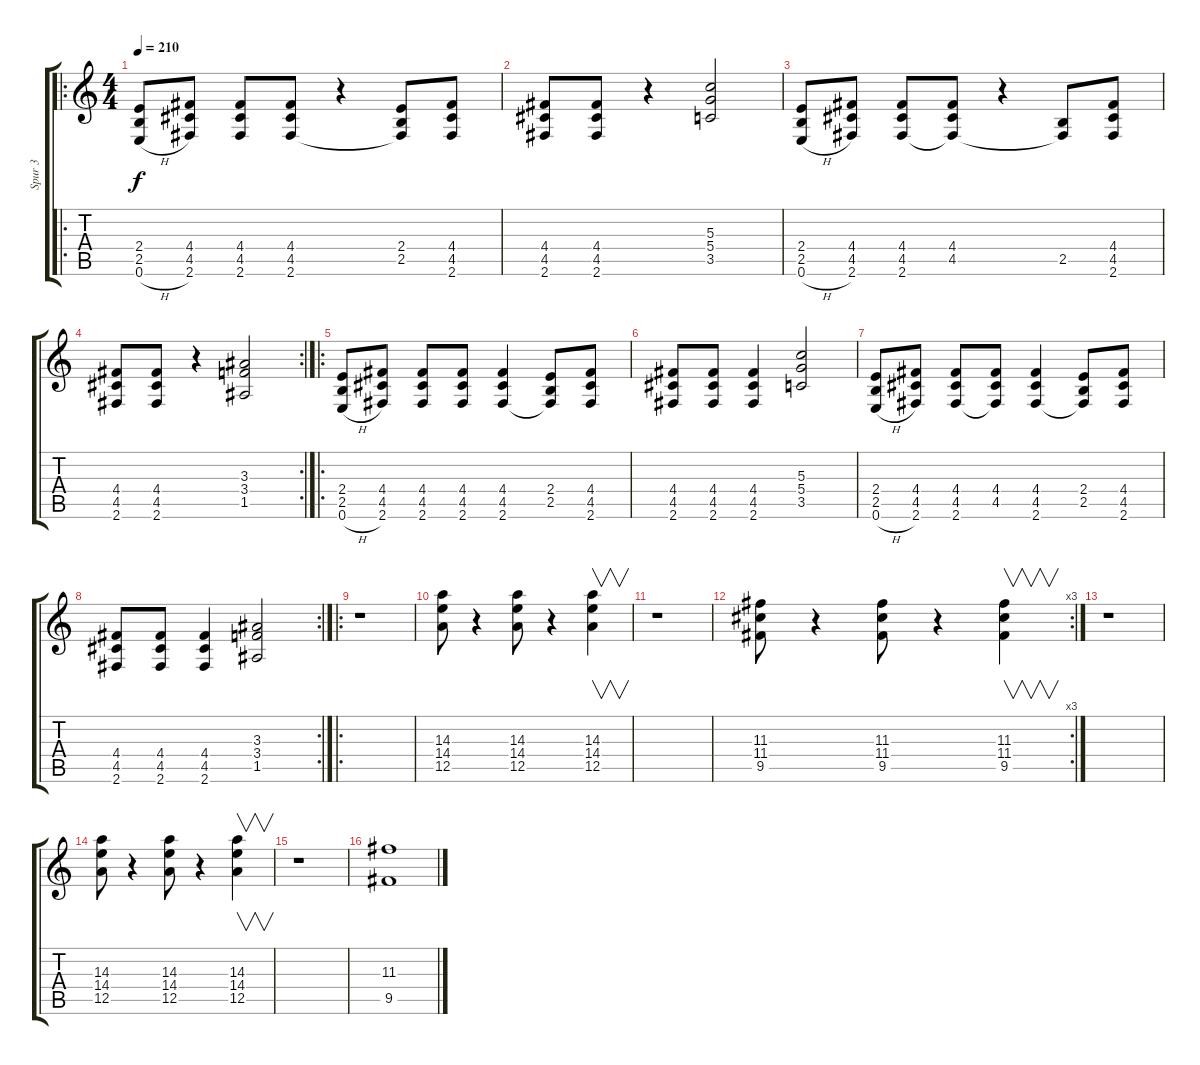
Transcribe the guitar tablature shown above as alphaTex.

\track ("Spur 3" "Spur 3") {instrument distortionguitar}
\staff {score tabs}
\tuning (E4 B3 G3 D3 A2 E2) {hide}
\ro
\ts (4 4)
\tempo 210
\clef g2
\ks c
(2.4 2.5 0.6{h}).8{dy f instrument distortionguitar} (4.4 4.5 2.6).8 (4.4 4.5 2.6).8 (4.4 4.5 2.6).8 r.4 (2.4 2.5 2.6{t}).8 (4.4 4.5 2.6).8 |
(4.4 4.5 2.6).8 (4.4 4.5 2.6).8 r.4 (5.3 5.4 3.5).2 |
(2.4 2.5 0.6{h}).8 (4.4 4.5 2.6).8 (4.4 4.5 2.6).8 (4.4 4.5 2.6{t}).8 r.4 (2.5 2.6{t}).8 (4.4 4.5 2.6).8 |
\rc 2
(4.4 4.5 2.6).8 (4.4 4.5 2.6).8 r.4 (3.3 3.4 1.5).2 |
\ro
(2.4 2.5 0.6{h}).8 (4.4 4.5 2.6).8 (4.4 4.5 2.6).8 (4.4 4.5 2.6).8 (4.4 4.5 2.6).4 (2.4 2.5 2.6{t}).8 (4.4 4.5 2.6).8 |
(4.4 4.5 2.6).8 (4.4 4.5 2.6).8 (4.4 4.5 2.6).4 (5.3 5.4 3.5).2 |
(2.4 2.5 0.6{h}).8 (4.4 4.5 2.6).8 (4.4 4.5 2.6).8 (4.4 4.5 2.6{t}).8 (4.4 4.5 2.6).4 (2.4 2.5 2.6{t}).8 (4.4 4.5 2.6).8 |
\rc 2
(4.4 4.5 2.6).8 (4.4 4.5 2.6).8 (4.4 4.5 2.6).4 (3.3 3.4 1.5).2 |
\ro
r.1 |
(14.3 14.4 12.5).8 r.4 (14.3 14.4 12.5).8 r.4 (14.3 14.4 12.5).4{v} |
r.1 |
\rc 3
(11.3 11.4 9.5).8 r.4 (11.3 11.4 9.5).8 r.4 (11.3 11.4 9.5).4{v} |
r.1 |
(14.3 14.4 12.5).8 r.4 (14.3 14.4 12.5).8 r.4 (14.3 14.4 12.5).4{v} |
r.1 |
(11.3 9.5).1
